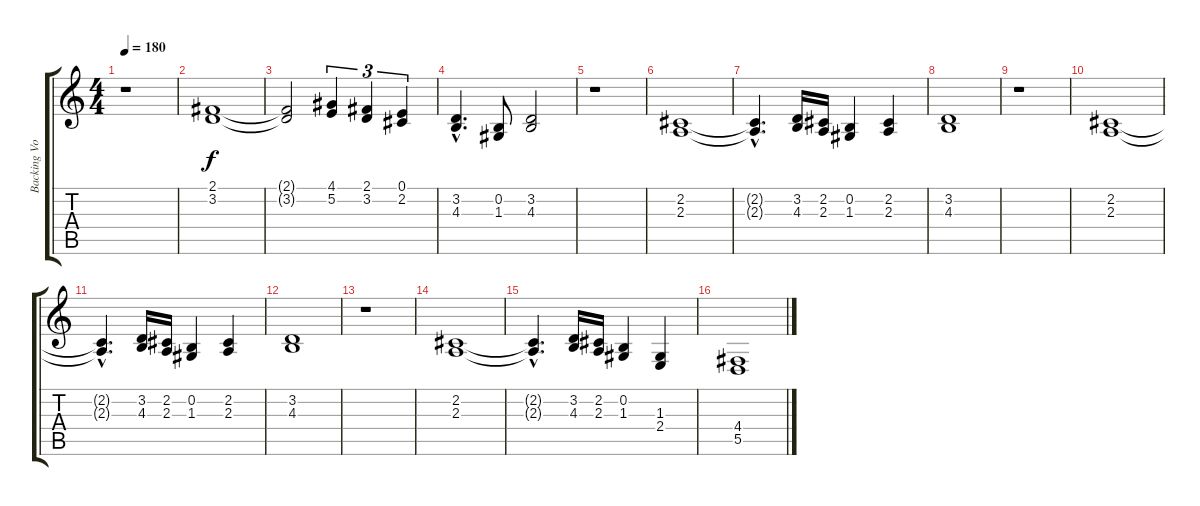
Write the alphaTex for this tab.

\track ("Backing Vocals" "Backing Vo") {instrument choiraahs}
\staff {score tabs}
\tuning (E4 B3 G3 D3 A2 E2) {hide}
\ts (4 4)
\tempo 180
\clef g2
\ks c
r.1{dy f} |
(2.1 3.2).1 |
(2.1{t} 3.2{t}).2 (4.1 5.2).4{tu (3 2)} (2.1 3.2).4{tu (3 2)} (0.1 2.2).4{tu (3 2)} |
(3.2{hac} 4.3{hac}).4{d} (0.2 1.3).8 (3.2 4.3).2 |
r.1 |
(2.2 2.3).1 |
(2.2{hac t} 2.3{hac t}).4{d} (3.2 4.3).16 (2.2 2.3).16 (0.2 1.3).4 (2.2 2.3).4 |
(3.2 4.3).1 |
r.1 |
(2.2 2.3).1 |
(2.2{hac t} 2.3{hac t}).4{d} (3.2 4.3).16 (2.2 2.3).16 (0.2 1.3).4 (2.2 2.3).4 |
(3.2 4.3).1 |
r.1 |
(2.2 2.3).1 |
(2.2{hac t} 2.3{hac t}).4{d} (3.2 4.3).16 (2.2 2.3).16 (0.2 1.3).4 (1.3 2.4).4 |
(4.4 5.5).1
